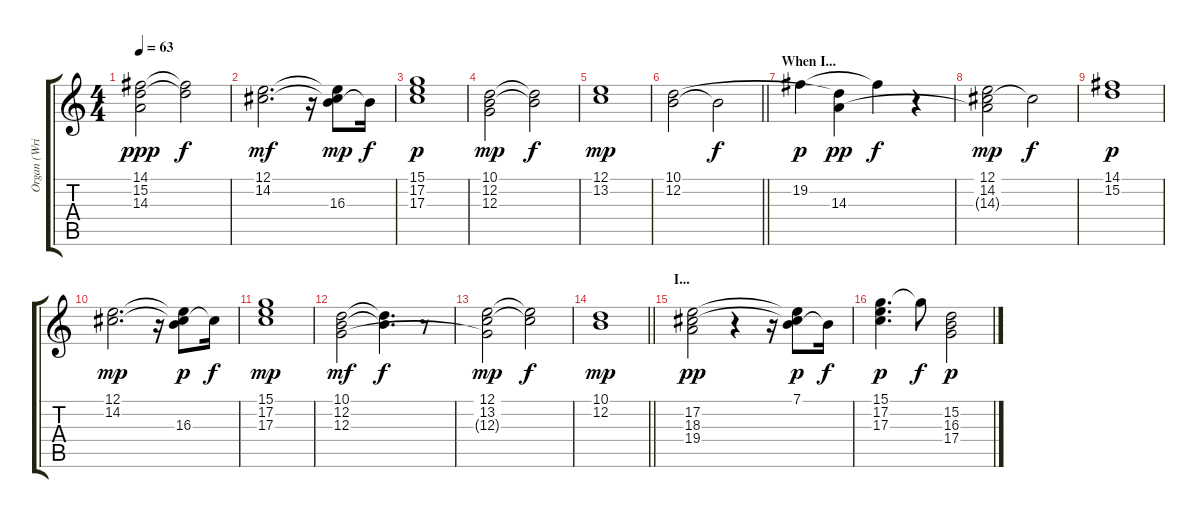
\track ("Organ (Wright)" "Organ (Wri") {instrument rockorgan}
\staff {score tabs}
\tuning (E4 B3 G3 D3 A2 E2) {hide}
\ts (4 4)
\tempo 63
\clef g2
\ks c
(14.1 15.2 14.3).2{dy ppp} (14.1{t} 15.2{t}).2{dy f} |
(12.1 14.2).2{d dy mf} r.16 (12.1{t} 14.2{t} 16.3).8{dy mp} 16.3{t}.16{dy f} |
(15.1 17.2 17.3).1{dy p} |
(10.1 12.2 12.3).2{dy mp} (10.1{t} 12.2{t}).2{dy f} |
(12.1 13.2).1{dy mp} |
\barLineRight lightlight
(10.1 12.2).2 12.2{t}.2{dy f} |
\section ("" "When I...")
19.2.4{dy p} (10.1{t} 14.3).4{dy pp} 19.2{t}.4{dy f} r.4 |
(12.1 14.2 14.3{t}).2{dy mp} 14.2{t}.2{dy f} |
(14.1 15.2).1{dy p} |
(12.1 14.2).2{d dy mp} r.16 (12.1{t} 14.2{t} 16.3).8{dy p} 14.2{t}.16{dy f} |
(15.1 17.2 17.3).1{dy mp} |
(10.1 12.2 12.3).2{dy mf} (10.1{t} 12.2{t}).4{d dy f} r.8 |
(12.1 13.2 12.3{t}).2{dy mp} (12.1{t} 13.2{t}).2{dy f} |
\barLineRight lightlight
(10.1 12.2).1{dy mp} |
\section ("" "I...")
(17.2 18.3 19.4).2{dy pp} r.4 r.16 (7.1 17.2{t} 18.3{t}).8{dy p} 7.1{t}.16{dy f} |
(15.1 17.2 17.3).4{d dy p} 15.1{t}.8{dy f} (15.2 16.3 17.4).2{dy p}
